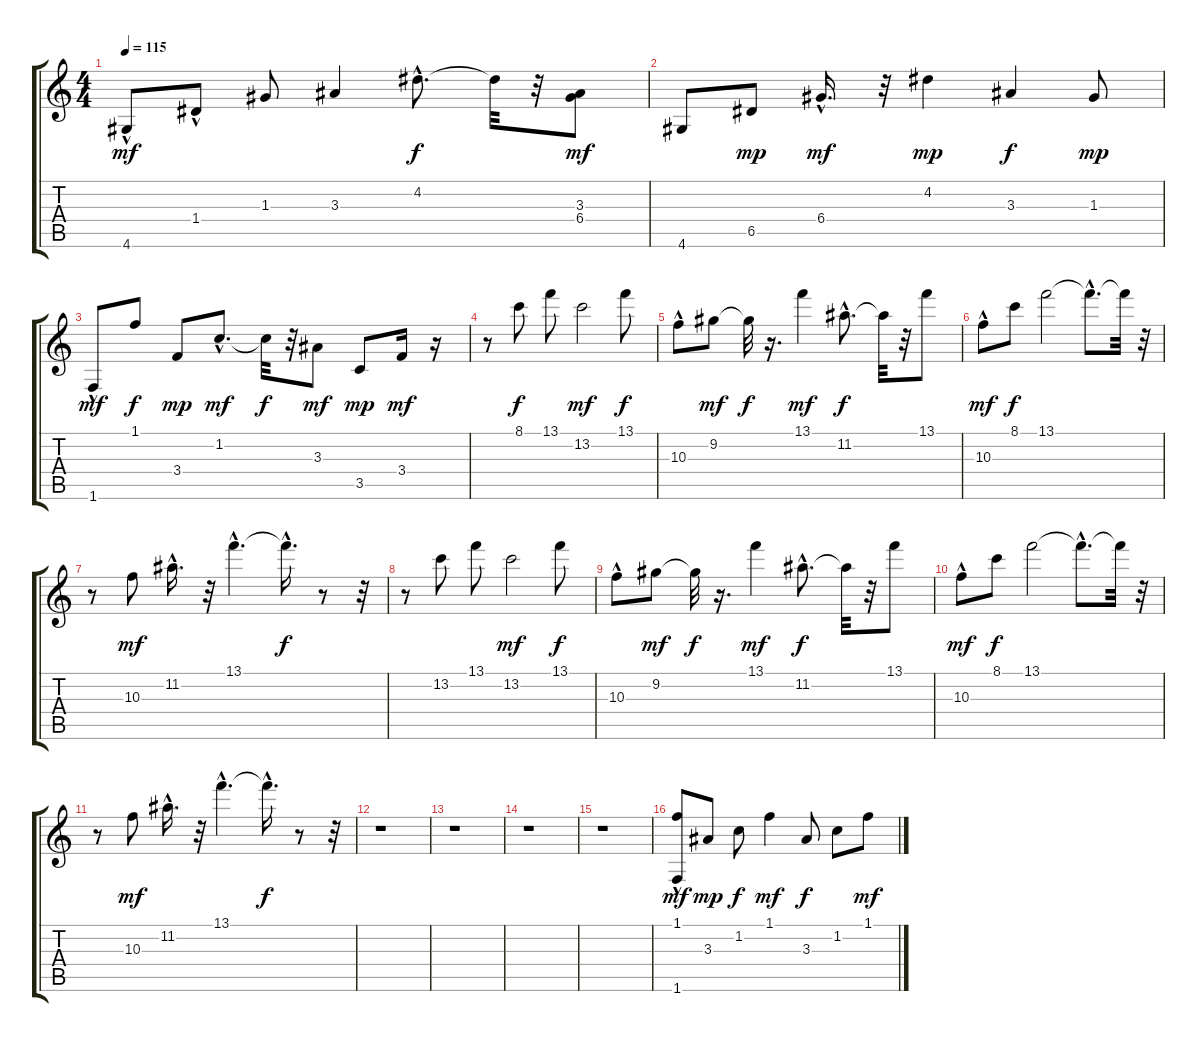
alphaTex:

\track "" {instrument electricguitarclean}
\staff {score tabs}
\tuning (E4 B3 G3 D3 A2 E2) {hide}
\ts (4 4)
\tempo 115
\clef g2
\ks c
4.6{hac}.8{dy mf} 1.4{hac}.8 1.3.8 3.3.4 4.2{hac}.8{d dy f} 4.2{t}.32 r.32 (3.3 6.4).8{dy mf} |
4.6.8 6.5.8{dy mp} 6.4{hac}.16{d dy mf} r.32 4.2.4{dy mp} 3.3.4{dy f} 1.3.8{dy mp} |
1.6{hac}.8{dy mf} 1.1.8{dy f} 3.4.8{dy mp} 1.2{hac}.8{d dy mf} 1.2{t}.32{dy f} r.32 3.3.8{dy mf} 3.5.8{dy mp} 3.4.16{dy mf} r.16 |
r.8 8.1.8{dy f} 13.1.8 13.2.2{dy mf} 13.1.8{dy f} |
10.3{hac}.8 9.2.8{dy mf} 9.2{t}.32{dy f} r.16{d} 13.1.4{dy mf} 11.2{hac}.8{d dy f} 11.2{t}.32 r.32 13.1.8 |
10.3{hac}.8{dy mf} 8.1.8{dy f} 13.1.2 13.1{hac t}.8{d} 13.1{t}.32 r.32 |
r.8 10.3.8{dy mf} 11.2{hac}.16{d} r.32 13.1{hac}.4{d} 13.1{hac t}.16{d dy f} r.8 r.32 |
r.8 13.2.8 13.1.8 13.2.2{dy mf} 13.1.8{dy f} |
10.3{hac}.8 9.2.8{dy mf} 9.2{t}.32{dy f} r.16{d} 13.1.4{dy mf} 11.2{hac}.8{d dy f} 11.2{t}.32 r.32 13.1.8 |
10.3{hac}.8{dy mf} 8.1.8{dy f} 13.1.2 13.1{hac t}.8{d} 13.1{t}.32 r.32 |
r.8 10.3.8{dy mf} 11.2{hac}.16{d} r.32 13.1{hac}.4{d} 13.1{hac t}.16{d dy f} r.8 r.32 |
r.1 |
r.1 |
r.1 |
r.1 |
(1.1{hac} 1.6{hac}).8{dy mf} 3.3.8{dy mp} 1.2.8{dy f} 1.1.4{dy mf} 3.3.8{dy f} 1.2.8 1.1.8{dy mf}
